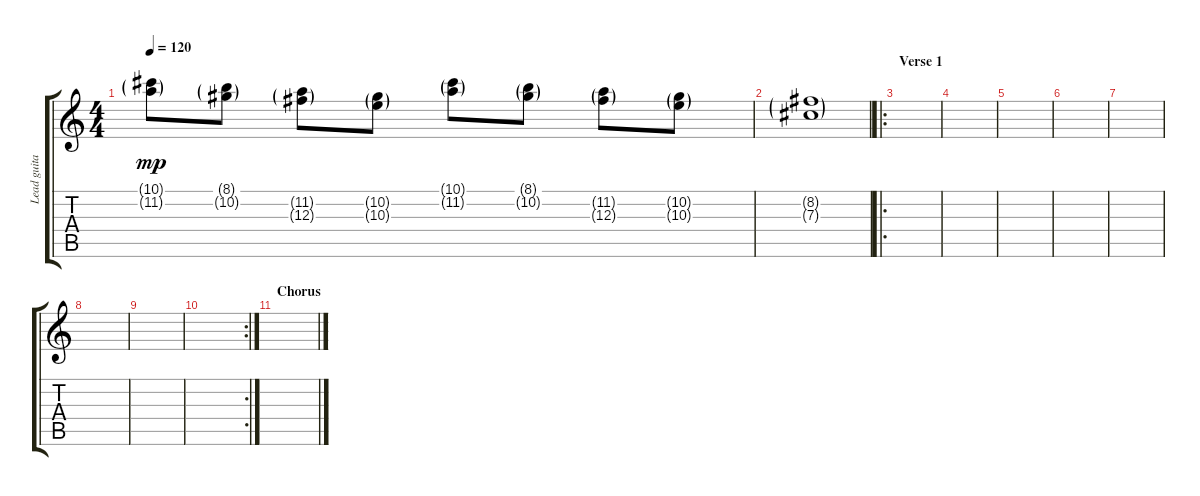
\track ("Lead guitar" "Lead guita") {instrument acousticguitarsteel}
\staff {score tabs}
\tuning (Eb4 Bb3 Gb3 Db3 Ab2 Eb2) {hide}
\ts (4 4)
\tempo 120
\clef g2
\ks c
(10.1{g} 11.2{g}).8{dy mp} (8.1{g} 10.2{g}).8 (11.2{g} 12.3{g}).8 (10.2{g} 10.3{g}).8 (10.1{g} 11.2{g}).8 (8.1{g} 10.2{g}).8 (11.2{g} 12.3{g}).8 (10.2{g} 10.3{g}).8 |
(8.2{g} 7.3{g}).1 |
\ro
\section ("" "Verse 1")
|
|
|
|
|
|
|
\rc 2
|
\section ("" "Chorus")
